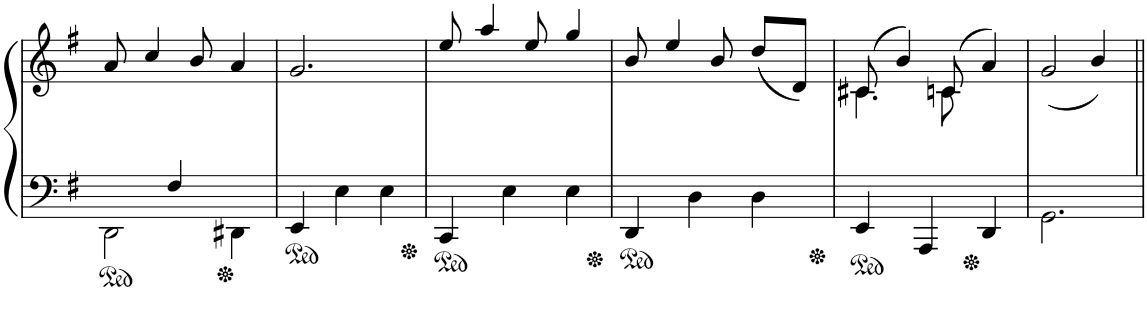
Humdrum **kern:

**kern	**kern
*part1	*part1
*staff2	*staff1
*I"Piano	*
*I'Pno.	*
!!LO:PB:g=z
*clefF4	*clefG2
*k[f#]	*k[f#]
*G:	*G:
*M3/4	*M3/4
=19	=19
*^	*
2DD\	4ryy	8a/
.	.	4cc/
.	4F#/	.
.	.	8b/
4DD#X\	4ryy	4a/
*v	*v	*
=20	=20
4EE/	2.g/
4E\	.
4E\	.
=21	=21
4CC/	8ee/
.	4aa/
4E\	.
.	8ee/
4E\	4gg/
=22	=22
4DD/	8b/
.	4ee/
4D\	.
.	8b/
4D\	(8dd/L
.	8d/J)
=23	=23
*	*^
!	!LO:N:head=solid	!LO:N:head=solid
4EE/	(8c#X/	4.c#\
.	4b/)	.
4AAA/	.	.
.	(8cn/	8c\
4DD/	4a/)	4ryy
*	*v	*v
=24	=24
2.GG\	(2g/
.	4b/)
=||	=||
*-	*-
